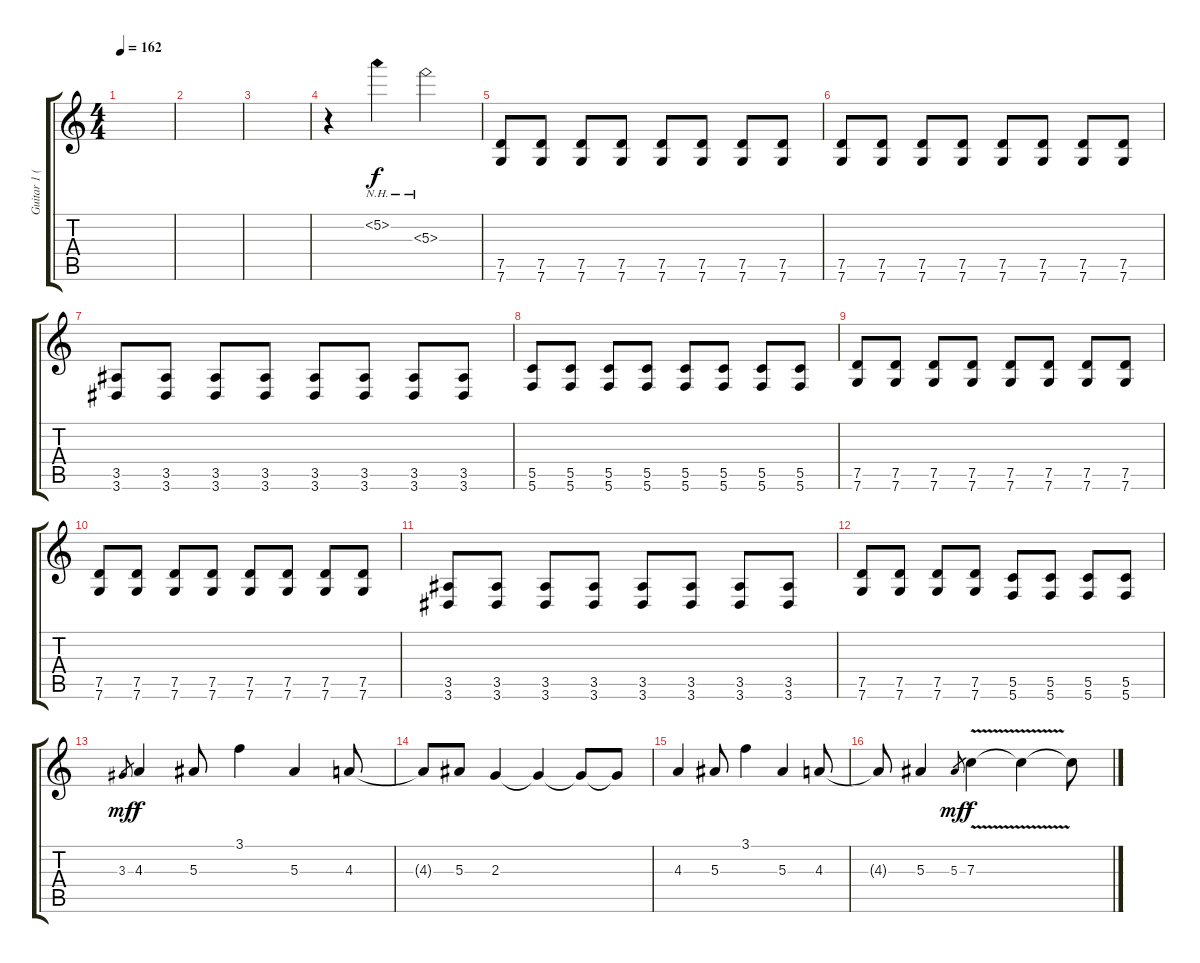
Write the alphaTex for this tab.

\track ("Guitar 1 (Distorted- Tuck)" "Guitar 1 (") {instrument distortionguitar}
\staff {score tabs}
\tuning (D4 A3 F3 C3 G2 C2) {hide}
\ts (4 4)
\tempo 162
\clef g2
\ks c
|
|
|
r.4 5.2{nh}.4 5.3{nh}.2 |
(7.5 7.6).8 (7.5 7.6).8 (7.5 7.6).8 (7.5 7.6).8 (7.5 7.6).8 (7.5 7.6).8 (7.5 7.6).8 (7.5 7.6).8 |
(7.5 7.6).8 (7.5 7.6).8 (7.5 7.6).8 (7.5 7.6).8 (7.5 7.6).8 (7.5 7.6).8 (7.5 7.6).8 (7.5 7.6).8 |
(3.5 3.6).8 (3.5 3.6).8 (3.5 3.6).8 (3.5 3.6).8 (3.5 3.6).8 (3.5 3.6).8 (3.5 3.6).8 (3.5 3.6).8 |
(5.5 5.6).8 (5.5 5.6).8 (5.5 5.6).8 (5.5 5.6).8 (5.5 5.6).8 (5.5 5.6).8 (5.5 5.6).8 (5.5 5.6).8 |
(7.5 7.6).8 (7.5 7.6).8 (7.5 7.6).8 (7.5 7.6).8 (7.5 7.6).8 (7.5 7.6).8 (7.5 7.6).8 (7.5 7.6).8 |
(7.5 7.6).8 (7.5 7.6).8 (7.5 7.6).8 (7.5 7.6).8 (7.5 7.6).8 (7.5 7.6).8 (7.5 7.6).8 (7.5 7.6).8 |
(3.5 3.6).8 (3.5 3.6).8 (3.5 3.6).8 (3.5 3.6).8 (3.5 3.6).8 (3.5 3.6).8 (3.5 3.6).8 (3.5 3.6).8 |
(7.5 7.6).8 (7.5 7.6).8 (7.5 7.6).8 (7.5 7.6).8 (5.5 5.6).8 (5.5 5.6).8 (5.5 5.6).8 (5.5 5.6).8 |
3.3.8{gr dy mf} 4.3.4{dy f volume 16} 5.3.8 3.1.4 5.3.4 4.3.8 |
4.3{t}.8 5.3.8 2.3.4 2.3{t}.4 2.3{t}.8 2.3{t}.8 |
4.3.4 5.3.8 3.1.4 5.3.4 4.3.8 |
4.3{t}.8 5.3.4 5.3.8{gr dy mf} 7.3{v}.4{dy f} 7.3{t}.4 7.3{t}.8
